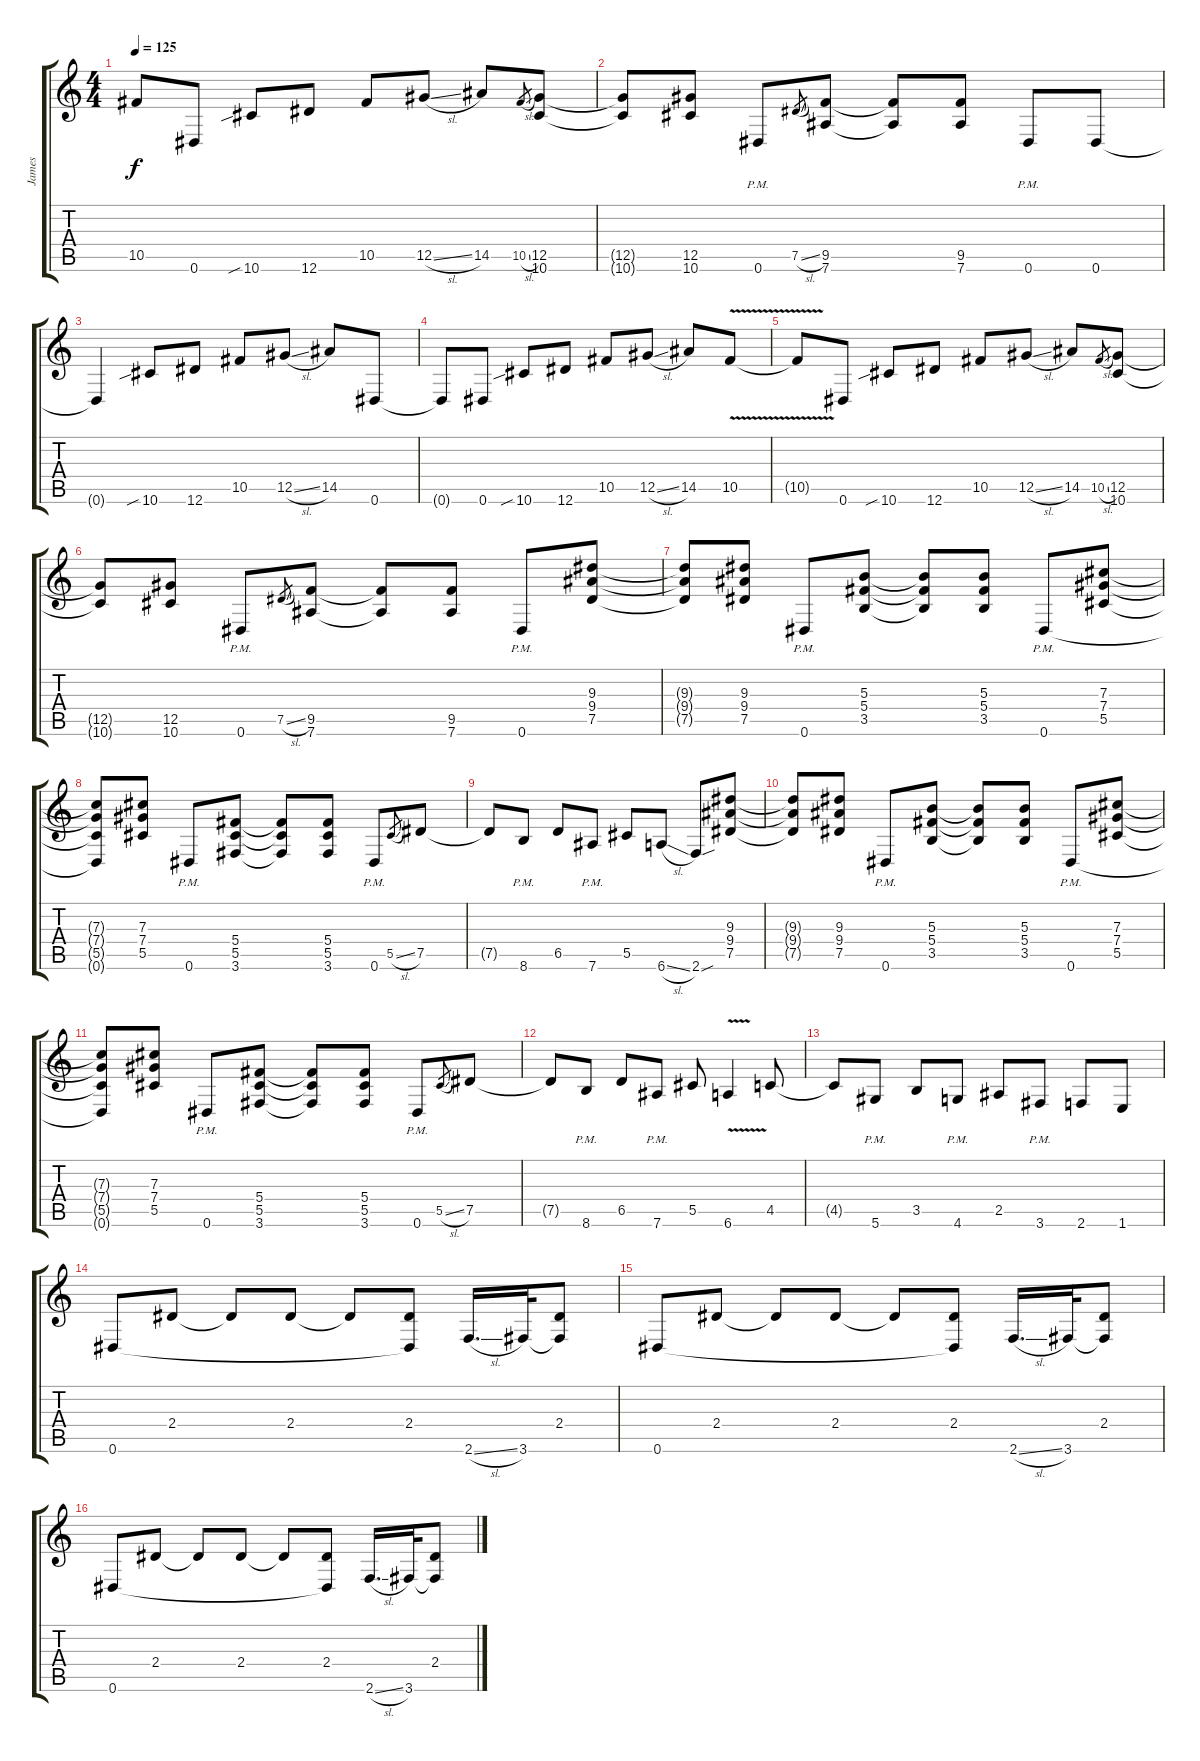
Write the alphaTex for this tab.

\track ("James" "James") {instrument electricguitarclean}
\staff {score tabs}
\tuning (Eb4 Bb3 Gb3 Db3 Ab2 Eb2) {hide}
\ts (4 4)
\tempo 125
\clef g2
\ks c
10.5{t}.8{dy f} 0.6.8 10.6{sib}.8 12.6.8 10.5.8 12.5{sl}.8 14.5.8 10.5{sl}.8{gr} (12.5 10.6).8 |
(12.5{t} 10.6{t}).8 (12.5 10.6).8 0.6{pm}.8 7.5{sl}.8{gr} (9.5 7.6).8 (9.5{t} 7.6{t}).8 (9.5 7.6).8 0.6{pm}.8 0.6.8 |
0.6{t}.4 10.6{sib}.8 12.6.8 10.5.8 12.5{sl}.8 14.5.8 0.6.8 |
0.6{t}.8 0.6.8 10.6{sib}.8 12.6.8 10.5.8 12.5{sl}.8 14.5.8 10.5{v}.8 |
10.5{t}.8 0.6.8 10.6{sib}.8 12.6.8 10.5.8 12.5{sl}.8 14.5.8 10.5{sl}.8{gr} (12.5 10.6).8 |
(12.5{t} 10.6{t}).8 (12.5 10.6).8 0.6{pm}.8 7.5{sl}.8{gr} (9.5 7.6).8 (9.5{t} 7.6{t}).8 (9.5 7.6).8 0.6{pm}.8 (9.3 9.4 7.5).8 |
(9.3{t} 9.4{t} 7.5{t}).8 (9.3 9.4 7.5).8 0.6{pm}.8 (5.3 5.4 3.5).8 (5.3{t} 5.4{t} 3.5{t}).8 (5.3 5.4 3.5).8 0.6{pm}.8 (7.3 7.4 5.5).8 |
(7.3{t} 7.4{t} 5.5{t} 0.6{t}).8 (7.3 7.4 5.5).8 0.6{pm}.8 (5.4 5.5 3.6).8 (5.4{t} 5.5{t} 3.6{t}).8 (5.4 5.5 3.6).8 0.6{pm}.8 5.5{sl}.8{gr} 7.5.8 |
7.5{t}.8 8.6{pm}.8 6.5.8 7.6{pm}.8 5.5.8 6.6{sl}.8 2.6{sou}.8 (9.3 9.4 7.5).8 |
(9.3{t} 9.4{t} 7.5{t}).8 (9.3 9.4 7.5).8 0.6{pm}.8 (5.3 5.4 3.5).8 (5.3{t} 5.4{t} 3.5{t}).8 (5.3 5.4 3.5).8 0.6{pm}.8 (7.3 7.4 5.5).8 |
(7.3{t} 7.4{t} 5.5{t} 0.6{t}).8 (7.3 7.4 5.5).8 0.6{pm}.8 (5.4 5.5 3.6).8 (5.4{t} 5.5{t} 3.6{t}).8 (5.4 5.5 3.6).8 0.6{pm}.8 5.5{sl}.8{gr} 7.5.8 |
7.5{t}.8 8.6{pm}.8 6.5.8 7.6{pm}.8 5.5.8 6.6{v}.4 4.5.8 |
4.5{t}.8 5.6{pm}.8 3.5.8 4.6{pm}.8 2.5.8 3.6{pm}.8 2.6.8 1.6.8 |
0.6.8{instrument electricguitarclean} 2.4.8 2.4{t}.8 2.4.8 2.4{t}.8 (2.4 0.6{t}).8 2.6{sl}.16{d} 3.6.32 (2.4 3.6{t}).8 |
0.6.8 2.4.8 2.4{t}.8 2.4.8 2.4{t}.8 (2.4 0.6{t}).8 2.6{sl}.16{d} 3.6.32 (2.4 3.6{t}).8 |
0.6.8 2.4.8 2.4{t}.8 2.4.8 2.4{t}.8 (2.4 0.6{t}).8 2.6{sl}.16{d} 3.6.32 (2.4 3.6{t}).8
